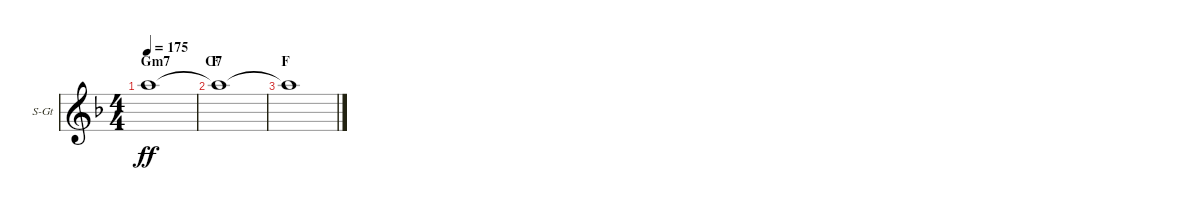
\bracketExtendMode groupsimilarinstruments
\firstSystemTrackNameOrientation horizontal
\otherSystemsTrackNameOrientation horizontal
\track ("Vocals" "S-Gt") {instrument lead6voice}
\staff {score}
\tuning (E4 B3 G3 D3 A2 E2)
\displaytranspose 12
\ts (4 4)
\section ("" "Gm7          C7")
\tempo 175
\clef g2
\ks f
24.5{t}.1{dy ff} |
\section ("" "F")
24.5{t}.1 |
\section ("" "F")
24.5{t}.1
